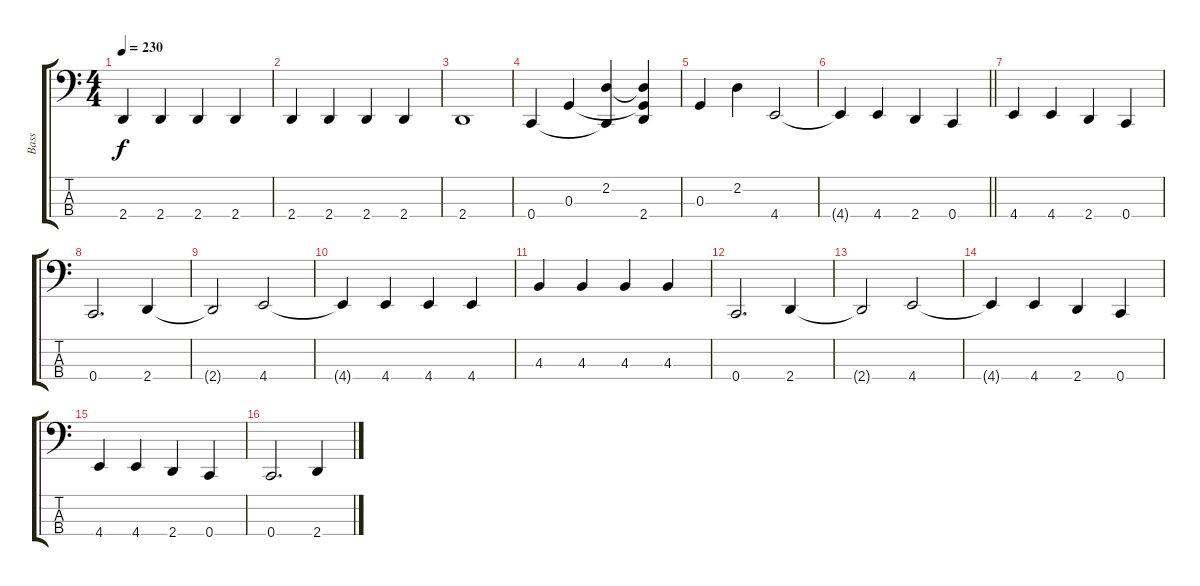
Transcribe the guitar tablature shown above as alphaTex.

\track ("Bass" "Bass") {instrument electricbasspick}
\staff {score tabs}
\tuning (F2 C2 G1 C1) {hide}
\ts (4 4)
\tempo 230
\clef f4
\ks c
2.4{t}.4{dy f} 2.4.4 2.4.4 2.4.4 |
2.4.4 2.4.4 2.4.4 2.4.4 |
2.4.1 |
0.4.4 0.3.4 (2.2 0.4{t}).4 (2.2{t} 0.3{t} 2.4).4 |
0.3.4 2.2.4 4.4.2 |
\barLineRight lightlight
4.4{t}.4 4.4.4 2.4.4 0.4.4 |
4.4.4 4.4.4 2.4.4 0.4.4 |
0.4.2{d} 2.4.4 |
2.4{t}.2 4.4.2 |
4.4{t}.4 4.4.4 4.4.4 4.4.4 |
4.3.4 4.3.4 4.3.4 4.3.4 |
0.4.2{d} 2.4.4 |
2.4{t}.2 4.4.2 |
4.4{t}.4 4.4.4 2.4.4 0.4.4 |
4.4.4 4.4.4 2.4.4 0.4.4 |
0.4.2{d} 2.4.4
